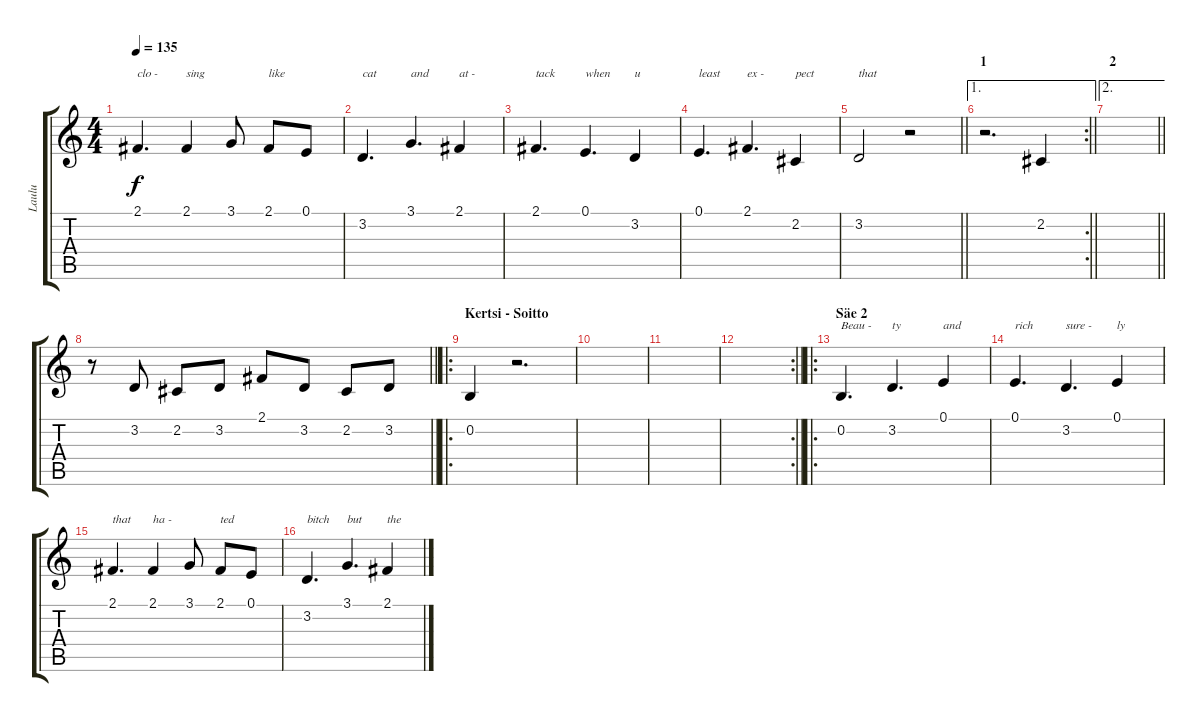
\track ("Laulu" "Laulu") {instrument lead6voice}
\staff {score tabs}
\tuning (E4 B3 G3 D3 A2 E2) {hide}
\ts (4 4)
\tempo 135
\clef g2
\ks c
2.1.4{d txt "clo -" dy f} 2.1.4{txt "sing"} 3.1.8 2.1.8{txt "like"} 0.1.8 |
3.2.4{d txt "cat"} 3.1.4{d txt "and"} 2.1.4{txt "at -"} |
2.1.4{d txt "tack"} 0.1.4{d txt "when"} 3.2.4{txt "u"} |
0.1.4{d txt "least "} 2.1.4{d txt "ex -"} 2.2.4{txt "pect"} |
\barLineRight lightlight
3.2.2{txt "that"} r.2 |
\ae 1
\rc 2
\section ("" "1")
\barLineRight lightlight
r.2{d} 2.2.4 |
\ae 2
\section ("" "2")
\barLineRight lightlight
|
\barLineRight lightlight
r.8 3.2.8 2.2.8 3.2.8 2.1.8 3.2.8 2.2.8 3.2.8 |
\ro
\section ("" "Kertsi - Soitto")
0.2.4 r.2{d} |
|
|
\rc 2
\barLineRight lightlight
|
\ro
\section ("" "Säe 2")
0.2.4{d txt "Beau -"} 3.2.4{d txt "ty"} 0.1.4{txt "and"} |
0.1.4{d txt "rich"} 3.2.4{d txt "sure -"} 0.1.4{txt "ly"} |
2.1.4{d txt "that"} 2.1.4{txt "ha -"} 3.1.8 2.1.8{txt "ted"} 0.1.8 |
3.2.4{d txt "bitch"} 3.1.4{d txt "but"} 2.1.4{txt "the"}
